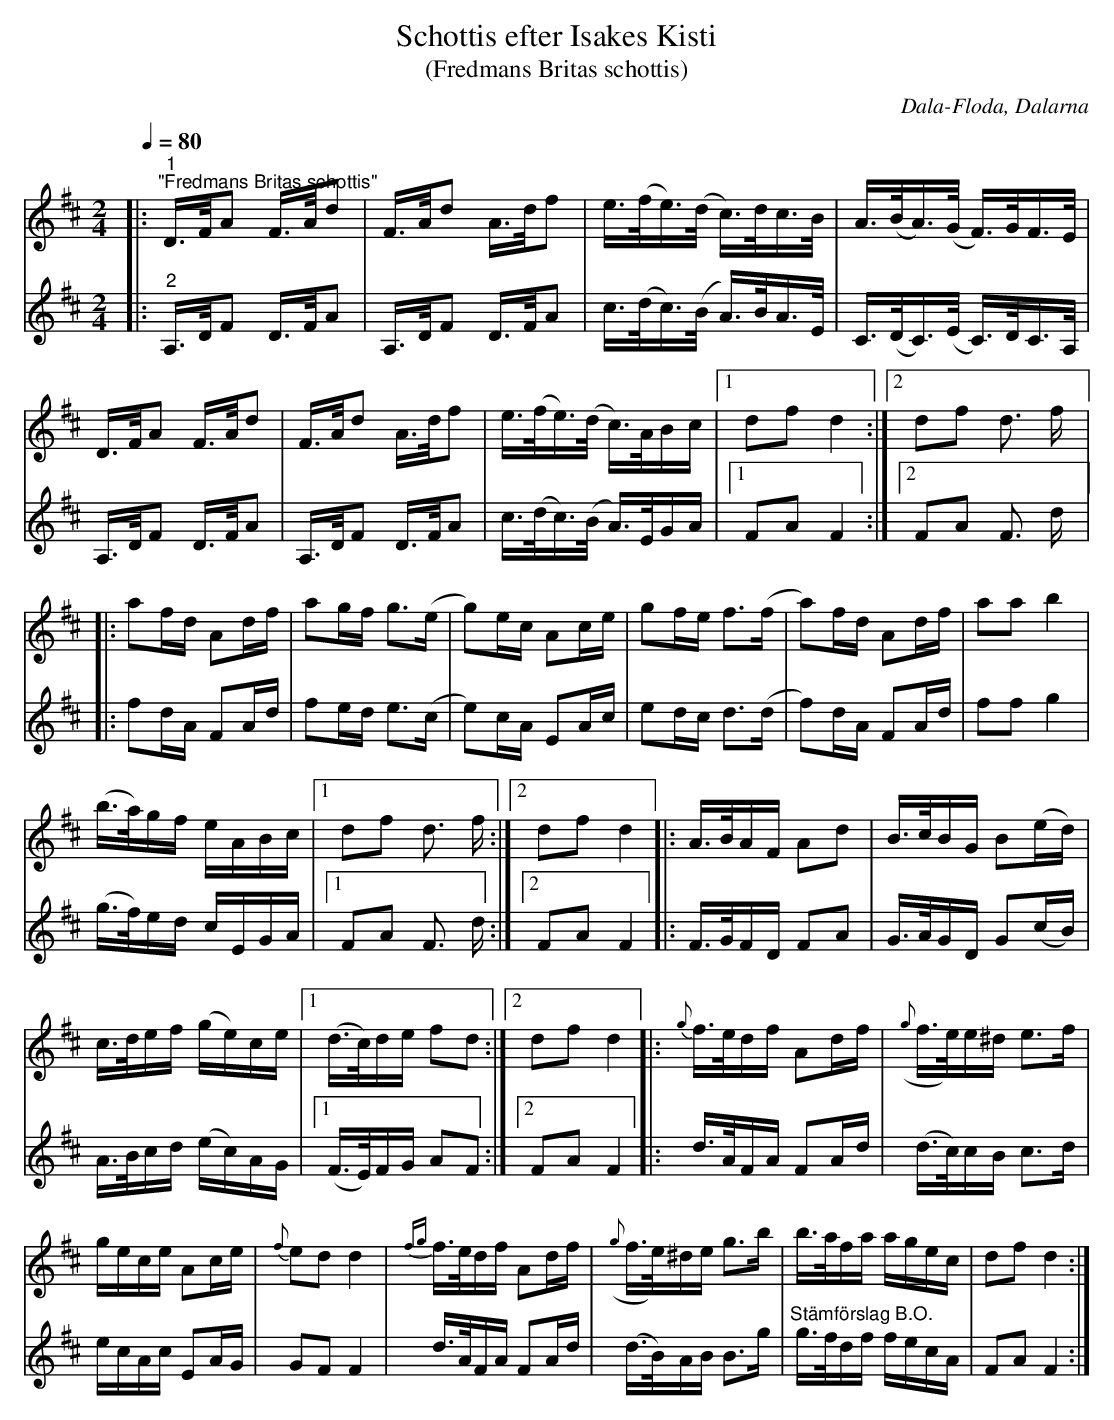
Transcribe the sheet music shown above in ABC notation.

X:1
T:Schottis efter Isakes Kisti
T:(Fredmans Britas schottis)
O:Dala-Floda, Dalarna
L:1/16
Q:1/4=80
M:2/4
K:D
V:1
|:"^1""^\"Fredmans Britas schottis\"" D>FA2 F>Ad2 | F>Ad2 A>df2 | e>(fe>)(d c>)dc>B | A>(BA>)(G F>)GF>E |
D>FA2 F>Ad2 | F>Ad2 A>df2 | e>(fe>)(d c>)ABc |1 d2f2 d4 :|2 d2f2 d3 f |:
a2fd A2df | a2gf g2>(e2 | g2)ec A2ce | g2fe f2>(f2 | a2)fd A2df | a2a2 b4 |
(b>a)gf eABc |1 d2f2 d3 f :|2 d2f2 d4 |: A>BAF A2d2 | B>cBG B2(ed) |
c>def (ge)ce |1 (d>c)de f2d2 :|2 d2f2 d4 |: {g} f>edf A2df |({g} f>e)e^d e2>f2 |
gece A2ce |{f} e2d2 d4 |{fg} f>edf A2df |({g} f>e)^de g2>b2 | b>afa agec | d2f2 d4 :|
V:2
|:"^2" A,>DF2 D>FA2 | A,>DF2 D>FA2 | c>(dc>)(B A>)BA>E | C>(DC>)(E C>)DC>A, | A,>DF2 D>FA2 |
A,>DF2 D>FA2 | c>(dc>)(B A>)EGA |1 F2A2 F4 :|2 F2A2 F3 d |: f2dA F2Ad | f2ed e2>(c2 | e2)cA E2Ac |
e2dc d2>(d2 | f2)dA F2Ad | f2f2 g4 | (g>f)ed cEGA |1 F2A2 F3 d :|2 F2A2 F4 |: F>GFD F2A2 |
G>AGD G2(cB) | A>Bcd (ec)AG |1 (F>E)FG A2F2 :|2 F2A2 F4 |: d>AFA F2Ad | (d>c)cB c2>d2 |
ecAc E2AG | G2F2 F4 | d>AFA F2Ad | (d>B)AB B2>g2 | "^Stämförslag B.O." g>fdf fecA | F2A2 F4 :|
